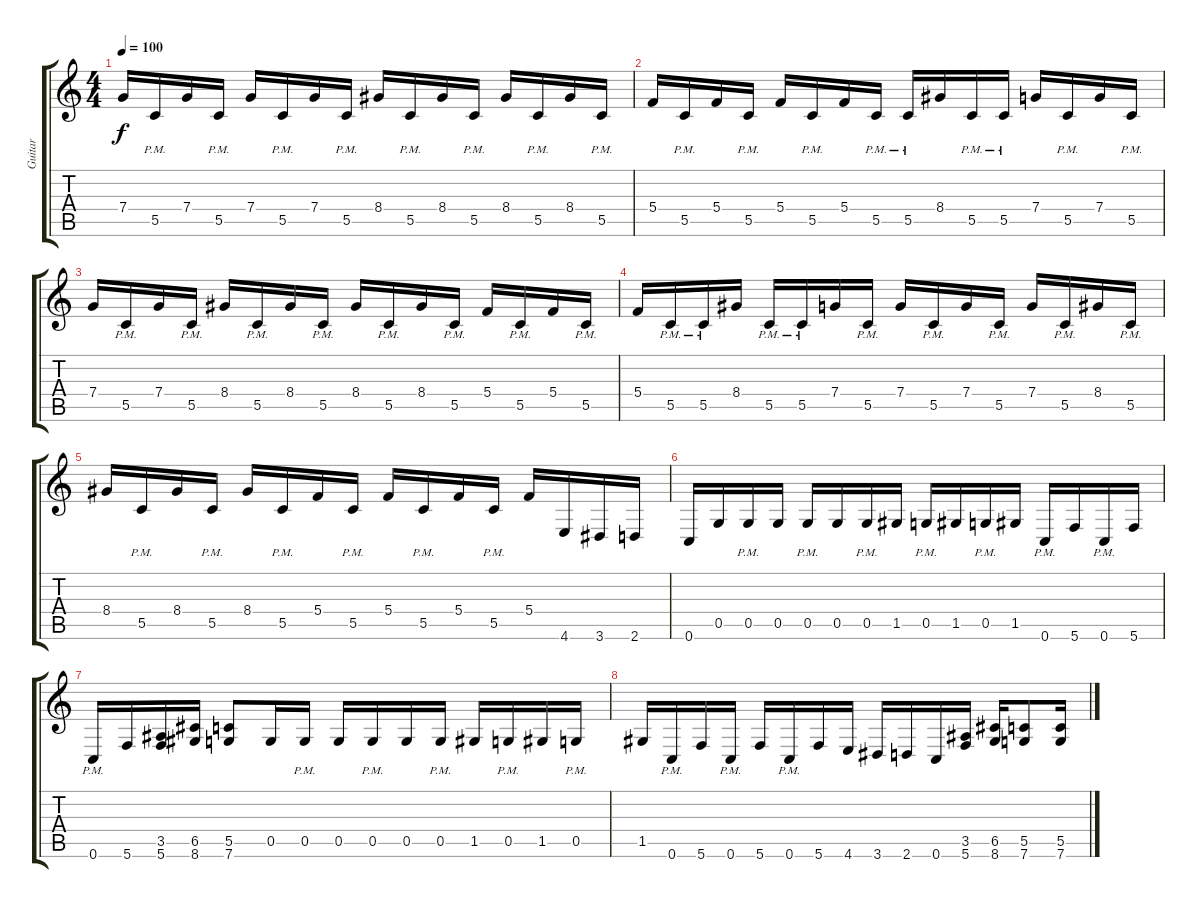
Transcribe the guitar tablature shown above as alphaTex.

\track ("Guitar" "Guitar") {instrument distortionguitar}
\staff {score tabs}
\tuning (D4 A3 F3 C3 G2 C2) {hide}
\ts (4 4)
\tempo 100
\clef g2
\ks c
7.4.16{dy f} 5.5{pm}.16 7.4.16 5.5{pm}.16 7.4.16 5.5{pm}.16 7.4.16 5.5{pm}.16 8.4.16 5.5{pm}.16 8.4.16 5.5{pm}.16 8.4.16 5.5{pm}.16 8.4.16 5.5{pm}.16 |
5.4.16 5.5{pm}.16 5.4.16 5.5{pm}.16 5.4.16 5.5{pm}.16 5.4.16 5.5{pm}.16 5.5{pm}.16 8.4.16 5.5{pm}.16 5.5{pm}.16 7.4.16 5.5{pm}.16 7.4.16 5.5{pm}.16 |
7.4.16 5.5{pm}.16 7.4.16 5.5{pm}.16 8.4.16 5.5{pm}.16 8.4.16 5.5{pm}.16 8.4.16 5.5{pm}.16 8.4.16 5.5{pm}.16 5.4.16 5.5{pm}.16 5.4.16 5.5{pm}.16 |
5.4.16 5.5{pm}.16 5.5{pm}.16 8.4.16 5.5{pm}.16 5.5{pm}.16 7.4.16 5.5{pm}.16 7.4.16 5.5{pm}.16 7.4.16 5.5{pm}.16 7.4.16 5.5{pm}.16 8.4.16 5.5{pm}.16 |
8.4.16 5.5{pm}.16 8.4.16 5.5{pm}.16 8.4.16 5.5{pm}.16 5.4.16 5.5{pm}.16 5.4.16 5.5{pm}.16 5.4.16 5.5{pm}.16 5.4.16 4.6.16 3.6.16 2.6.16 |
0.6.16 0.5.16 0.5{pm}.16 0.5.16 0.5{pm}.16 0.5.16 0.5{pm}.16 1.5.16 0.5{pm}.16 1.5.16 0.5{pm}.16 1.5.16 0.6{pm}.16 5.6.16 0.6{pm}.16 5.6.16 |
0.6{pm}.16 5.6.16 (3.5 5.6).16 (6.5 8.6).16 (5.5 7.6).8 0.5.16 0.5{pm}.16 0.5.16 0.5{pm}.16 0.5.16 0.5{pm}.16 1.5.16 0.5{pm}.16 1.5.16 0.5{pm}.16 |
1.5.16 0.6{pm}.16 5.6.16 0.6{pm}.16 5.6.16 0.6{pm}.16 5.6.16 4.6.16 3.6.16 2.6.16 0.6.16 (3.5 5.6).16 (6.5 8.6).16 (5.5 7.6).8 (5.5 7.6).16
